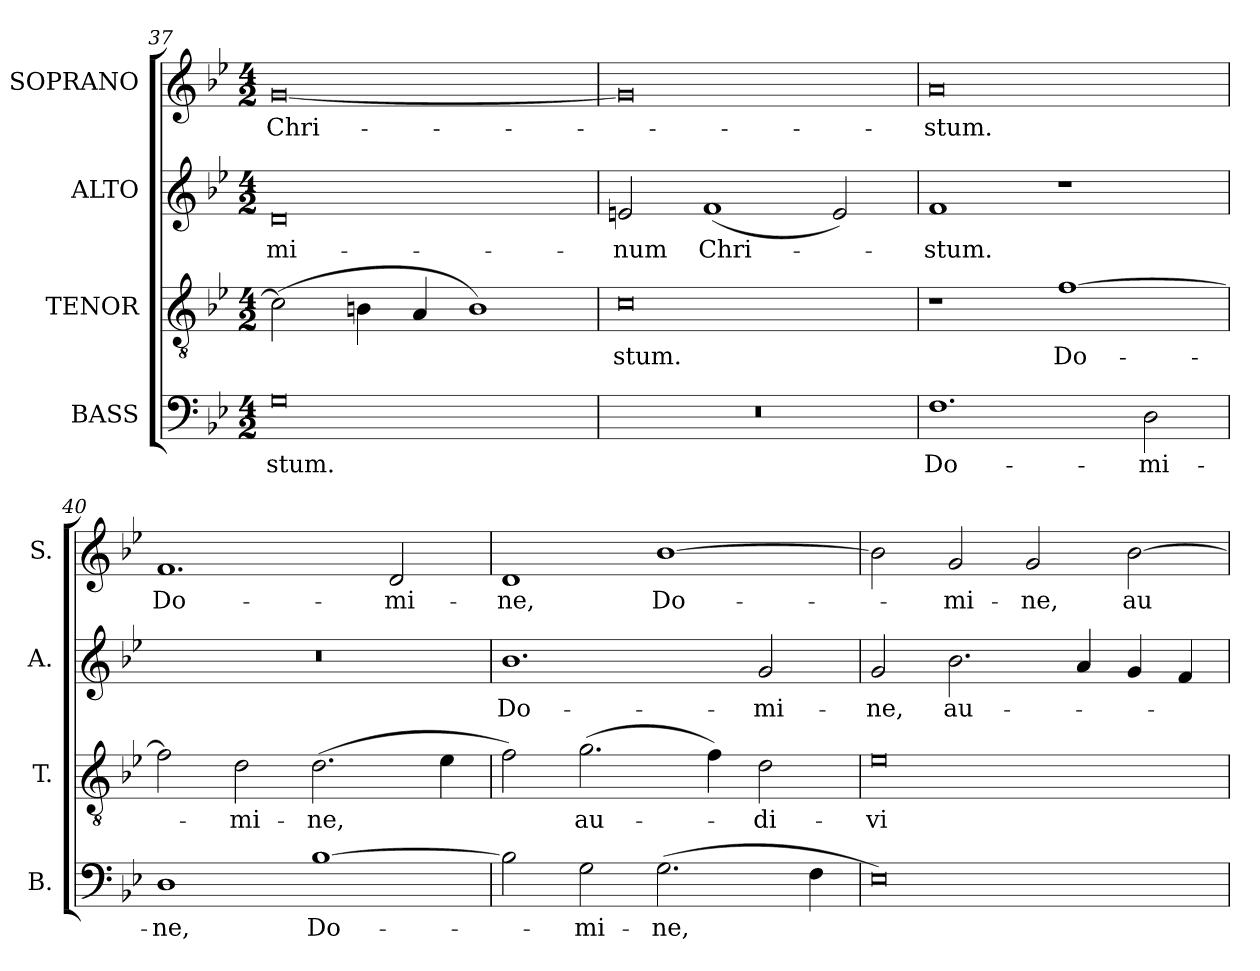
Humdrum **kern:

**kern	**text	**kern	**text	**kern	**text	**kern	**text
*part4	*part4	*part3	*part3	*part2	*part2	*part1	*part1
*staff4	*staff4	*staff3	*staff3	*staff2	*staff2	*staff1	*staff1
*I"BASS	*	*I"TENOR	*	*I"ALTO	*	*I"SOPRANO	*
*I'B.	*	*I'T.	*	*I'A.	*	*I'S.	*
*clefF4	*	*clefGv2	*	*clefG2	*	*clefG2	*
*	*	*ITrd7c12	*	*	*	*	*
*k[b-e-]	*	*k[b-e-]	*	*k[b-e-]	*	*k[b-e-]	*
*B-:	*	*B-:	*	*B-:	*	*B-:	*
*M4/2	*	*M4/2	*	*M4/2	*	*M4/2	*
=37	=37	=37	=37	=37	=37	=37	=37
!	!LO:LY:b:color=#000000	!	!	!	!	!	!
!	!	!	!	!	!LO:LY:b:color=#000000	!	!
!	!	!	!	!	!	!	!LO:LY:b:color=#000000
0Gi	-stum.	(2Ci\]	.	0di	-mi-	[0gi	Chri-
.	.	4BBni\	.	.	.	.	.
.	.	4AAi/	.	.	.	.	.
.	.	1BBi)	.	.	.	.	.
=38	=38	=38	=38	=38	=38	=38	=38
!LO:N:vis=1	!	!	!	!	!	!	!
!	!	!	!LO:LY:b:color=#000000	!	!	!	!
!	!	!	!	!	!LO:LY:b:color=#000000	!	!
0r	.	0Ci	-stum.	2eni/	-num	0gi]	.
!	!	!	!	!	!LO:LY:b:color=#000000	!	!
.	.	.	.	(1fi	Chri-	.	.
.	.	.	.	2ei/)	.	.	.
=39	=39	=39	=39	=39	=39	=39	=39
!	!LO:LY:b:color=#000000	!	!	!	!	!	!
!	!	!	!	!	!LO:LY:b:color=#000000	!	!
!	!	!	!	!	!	!	!LO:LY:b:color=#000000
1.Fi	Do-	1r	.	1fi	-stum.	0ai	-stum.
!	!	!	!LO:LY:b:color=#000000	!	!	!	!
.	.	[1Fi	Do-	1r	.	.	.
!	!LO:LY:b:color=#000000	!	!	!	!	!	!
2Di\	-mi-	.	.	.	.	.	.
!!LO:LB:g=z
=40	=40	=40	=40	=40	=40	=40	=40
!	!LO:LY:b:color=#000000	!	!	!LO:N:vis=1	!	!	!
!	!	!	!	!	!	!	!LO:LY:b:color=#000000
1Di	-ne,	2Fi\]	.	0r	.	1.fi	Do-
!	!	!	!LO:LY:b:color=#000000	!	!	!	!
.	.	2Di\	-mi-	.	.	.	.
!	!LO:LY:b:color=#000000	!	!	!	!	!	!
!	!	!	!LO:LY:b:color=#000000	!	!	!	!
[1B-i	Do-	(2.Di\	-ne,	.	.	.	.
!	!	!	!	!	!	!	!LO:LY:b:color=#000000
.	.	.	.	.	.	2di/	-mi-
.	.	4E-i\	.	.	.	.	.
=41	=41	=41	=41	=41	=41	=41	=41
!	!	!	!	!	!LO:LY:b:color=#000000	!	!
!	!	!	!	!	!	!	!LO:LY:b:color=#000000
2B-i\]	.	2Fi\)	.	1.b-i	Do-	1di	-ne,
!	!LO:LY:b:color=#000000	!	!	!	!	!	!
!	!	!	!LO:LY:b:color=#000000	!	!	!	!
2Gi\	-mi-	(2.Gi\	au-	.	.	.	.
!	!LO:LY:b:color=#000000	!	!	!	!	!	!
!	!	!	!	!	!	!	!LO:LY:b:color=#000000
(2.Gi\	-ne,	.	.	.	.	[1b-i	Do-
.	.	4Fi\)	.	.	.	.	.
!	!	!	!LO:LY:b:color=#000000	!	!	!	!
!	!	!	!	!	!LO:LY:b:color=#000000	!	!
.	.	2Di\	-di-	2gi/	-mi-	.	.
4Fi\	.	.	.	.	.	.	.
=42	=42	=42	=42	=42	=42	=42	=42
!	!	!	!LO:LY:b:color=#000000	!	!	!	!
!	!	!	!	!	!LO:LY:b:color=#000000	!	!
0E-i)	.	0E-i	-vi	2gi/	-ne,	2b-i\]	.
!	!	!	!	!	!LO:LY:b:color=#000000	!	!
!	!	!	!	!	!	!	!LO:LY:b:color=#000000
.	.	.	.	2.b-i\	au-	2gi/	-mi-
!	!	!	!	!	!	!	!LO:LY:b:color=#000000
.	.	.	.	.	.	2gi/	-ne,
.	.	.	.	4ai/	.	.	.
!	!	!	!	!	!	!	!LO:LY:b:color=#000000
.	.	.	.	4gi/	.	[2b-i\	au-
.	.	.	.	4fi/	.	.	.
=	=	=	=	=	=	=	=
*-	*-	*-	*-	*-	*-	*-	*-
